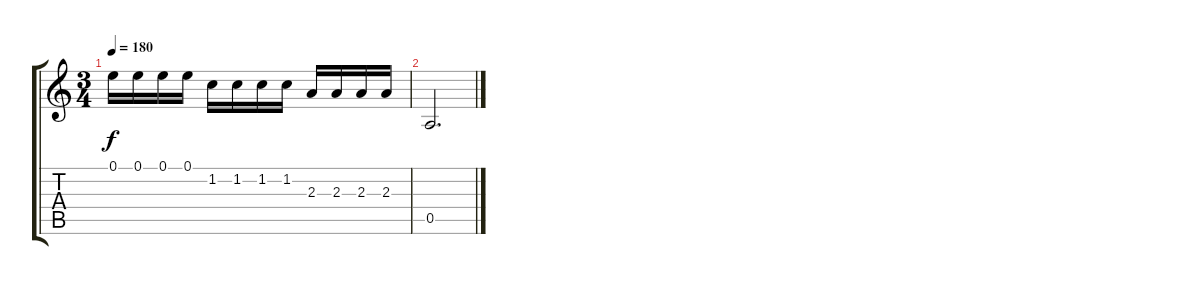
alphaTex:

\track "" {instrument acousticguitarnylon}
\staff {score tabs}
\tuning (E4 B3 G3 D3 A2 E2) {hide}
\ts (3 4)
\tempo 180
\clef g2
\ks c
0.1.16{dy f} 0.1.16 0.1.16 0.1.16 1.2.16 1.2.16 1.2.16 1.2.16 2.3.16 2.3.16 2.3.16 2.3.16 |
0.5.2{d}
